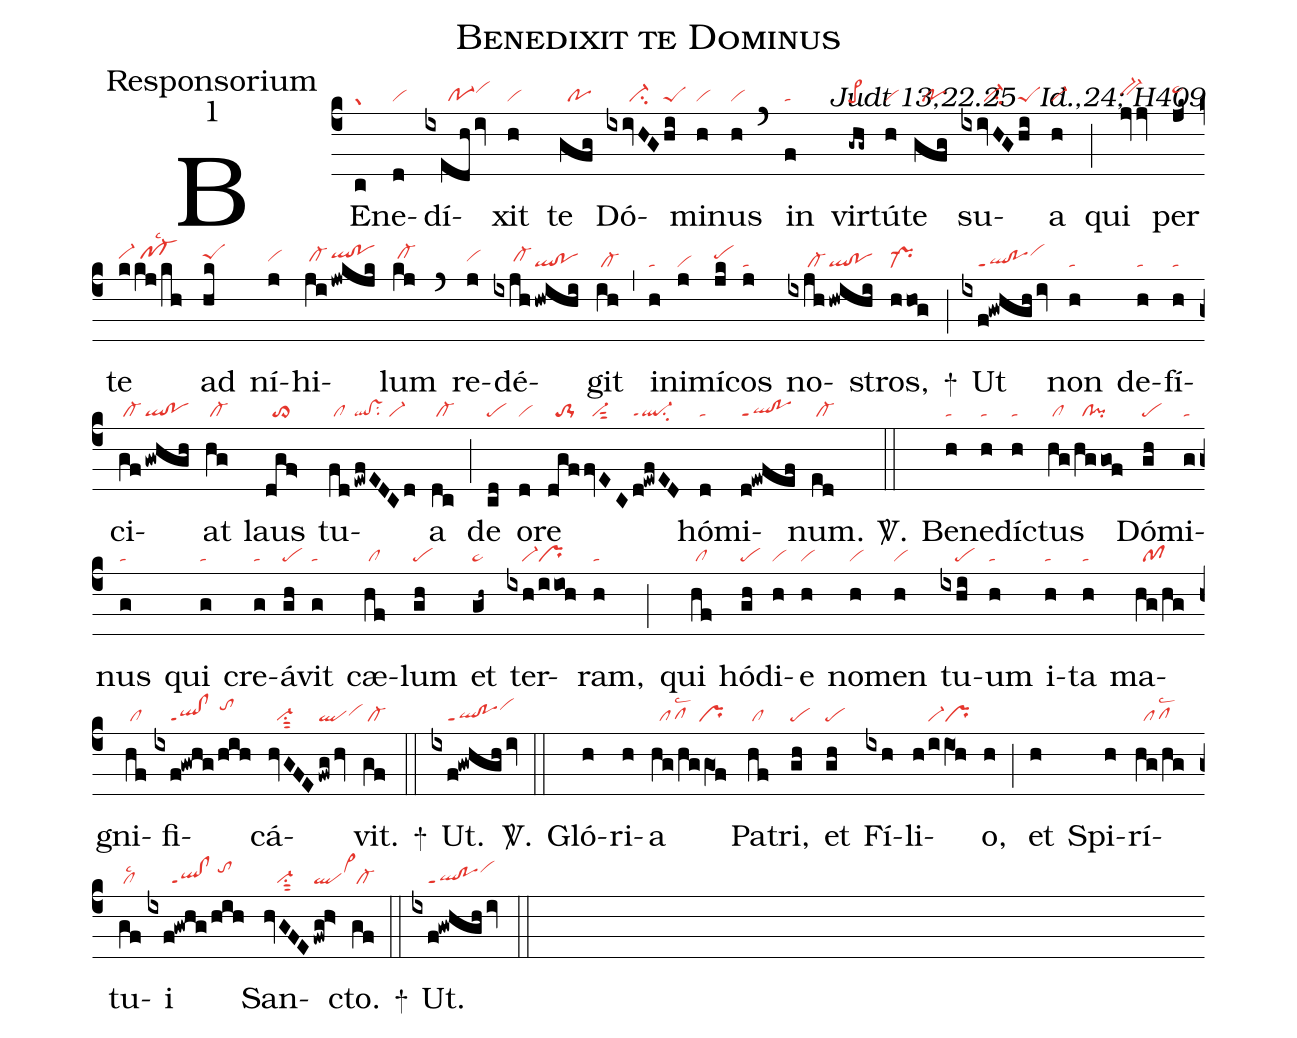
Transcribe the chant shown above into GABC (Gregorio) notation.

name:Benedixit te Dominus;
office-part:Responsorium;
mode:1;
commentary:Judt 13,22.25 ꝟ Id.,24; H409;
nabc-lines:1;
%%
(c4)
BE(c|gr)ne(d|vi)dí(ixedh/iv|//////po-1vihi)xit(h|vi) te(gfg|//po) Dó(ixivHG|//////ci-|hi|peS)mi(h|vi)nus(h|vi) (`)
in(f|ta) vir(-ghg~|pe>)tú(h|vi)te(gfg|//po) su(ixivHG|//////ci-|hi|peS)a(h|vi-) (;)
qui(jvv|bv-hh) per(jk~|pe~hi) te(kkj/kh|vi-hi/pf-hilsc2) ad(hk|peShi) ní(j|vihh)hi(ji|/cl-hh|!jwkjk|qlhi!pohi)lum(kj|/cl-hi) (`)
re(j|vihh)dé(ixjh|/////cl-hh|hwihi|ql!po)git(ih|/cl-) (,)
i(h|ta)ni(j|vi)mí(jk|pehi)cos(j|ta) no(ixjh|/////cl-|hwihi|ql!po)stros,(hhog|pr-) +(;)
Ut(ixf!gwhgh/iv|////ql!poppt1vihj) non(h|ta) de(h|ta)fí(h|ta)ci(gf|/cl-|!gwhgh|ql!po)at(hg|/cl-) laus(dgf>|//to>) tu(fd|/cl|!ewfEDCd|ql!vssu2/vi-)a(dc|/cl-) (;)
de(cd|pe) o(d|vi)re(dgf|//to-1|fvEC|//vi-sut2|d!ewfED|ql-ppt1su2) hó(d|ta)mi(d!ewfef|ql!poppt1)num.(ed|/cl-) <sp>V/</sp>.(::)
Be(h|ta)ne(h|ta)dí(h|ta)ctus(hg|/cl|/hg/gof|//cl!pi) Dó(gh|pe)mi(g|ta)nus(g|ta) qui(g|ta) cre(g|ta)á(gh|pe)vit(g|ta) cæ(hf|/cl)lum(gh|pe) et(gh~|pe~) ter(ixh|////vi-|/iioh|pr)ram,(h|ta) (;)
qui(hf|/cl) hó(gh|pe)di(h|vi)e(h|vi) no(h|vi)men(h|vi) tu(ixhi|////pe)um(h|ta) i(h|ta)ta(h|ta) ma(hg/hg|//pf)gni(hf|/cl)fi(ixf!gwhg/hih|////ql!clppt1//tohj)cá(hvGFE|//vi-su1sut2|fwghv|qlvihh)vit.(gf|/cl-) +(::)
Ut.(ixf!gwhgh/iv|////ql!poppt1vihj) <sp>V/</sp>.(::)
Gló(h)ri(h)a(hg/hg/gO1f|//pflsc2/pr)
Pa(hf|/cl)tri,(gh|pe) et(gh|pe) Fí(ixh)li(h/iiO1h|////vi-pr)o,(h) (;)
et(h) Spi(h)rí(hg/hg|//pflsc2)tu(gf|/cllsc2)i(ixf!gwhg/hih|//////ql!clppt1/tohj)
San(hvGFE|///vi-su1sut2|fwg!h>|qlvi>hj)cto.(gf|/cl-) +(::)
Ut.(ixf!gwhgh/iv|////ql!poppt1vihj) (::)
